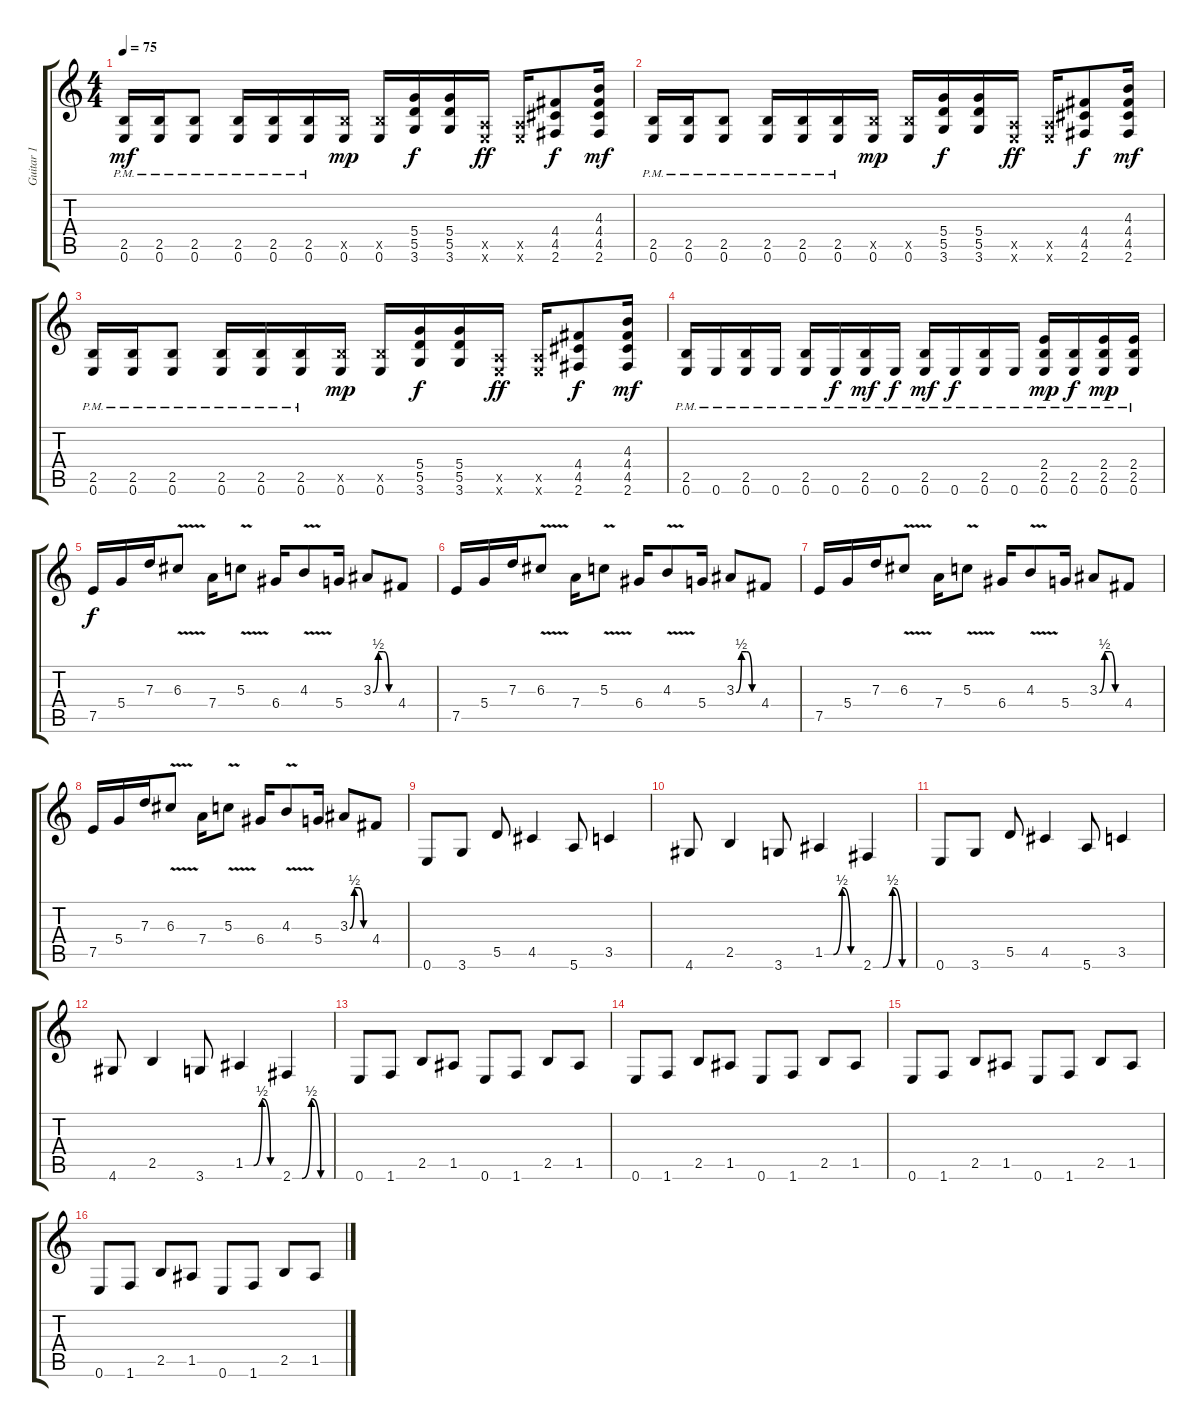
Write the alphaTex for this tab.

\track ("Guitar 1" "Guitar 1") {instrument overdrivenguitar}
\staff {score tabs}
\tuning (E4 B3 G3 D3 A2 E2) {hide}
\ts (4 4)
\tempo 75
\clef g2
\ks c
(2.5{pm} 0.6{pm}).16{dy mf} (2.5{pm} 0.6{pm}).16 (2.5{pm} 0.6).8 (2.5{pm} 0.6{pm}).16 (2.5{pm} 0.6{pm}).16 (2.5{pm} 0.6{pm}).16 (2.5{x} 0.6).16{dy mp} (2.5{x} 0.6).16 (5.4 5.5 3.6).16{dy f} (5.4 5.5 3.6).16 (0.5{x} 0.6{x}).16{dy ff} (0.5{x} 0.6{x}).16 (4.4 4.5 2.6).8{dy f} (4.3 4.4 4.5 2.6).16{dy mf} |
(2.5{pm} 0.6{pm}).16 (2.5{pm} 0.6{pm}).16 (2.5{pm} 0.6).8 (2.5{pm} 0.6{pm}).16 (2.5{pm} 0.6{pm}).16 (2.5{pm} 0.6{pm}).16 (2.5{x} 0.6).16{dy mp} (2.5{x} 0.6).16 (5.4 5.5 3.6).16{dy f} (5.4 5.5 3.6).16 (0.5{x} 0.6{x}).16{dy ff} (0.5{x} 0.6{x}).16 (4.4 4.5 2.6).8{dy f} (4.3 4.4 4.5 2.6).16{dy mf} |
(2.5{pm} 0.6{pm}).16 (2.5{pm} 0.6{pm}).16 (2.5{pm} 0.6).8 (2.5{pm} 0.6{pm}).16 (2.5{pm} 0.6{pm}).16 (2.5{pm} 0.6{pm}).16 (2.5{x} 0.6).16{dy mp} (2.5{x} 0.6).16 (5.4 5.5 3.6).16{dy f} (5.4 5.5 3.6).16 (0.5{x} 0.6{x}).16{dy ff} (0.5{x} 0.6{x}).16 (4.4 4.5 2.6).8{dy f} (4.3 4.4 4.5 2.6).16{dy mf} |
(2.5{pm} 0.6{pm}).16 0.6{pm}.16 (2.5{pm} 0.6{pm}).16 0.6{pm}.16 (2.5{pm} 0.6{pm}).16 0.6{pm}.16{dy f} (2.5{pm} 0.6{pm}).16{dy mf} 0.6{pm}.16{dy f} (2.5{pm} 0.6{pm}).16{dy mf} 0.6{pm}.16{dy f} (2.5{pm} 0.6{pm}).16 0.6{pm}.16 (2.4{pm} 2.5{pm} 0.6{pm}).16{dy mp} (2.5{pm} 0.6{pm}).16{dy f} (2.4{pm} 2.5{pm} 0.6).16{dy mp} (2.4 2.5{pm} 0.6).16 |
7.5.16{dy f} 5.4.16 7.3.16 6.3{v}.8 7.4.16 5.3{v}.8 6.4.16 4.3{v}.8 5.4.16 3.3{be (custom 0 0 15 2 30 2 45 0 60 0)}.8 4.4.8 |
7.5.16 5.4.16 7.3.16 6.3{v}.8 7.4.16 5.3{v}.8 6.4.16 4.3{v}.8 5.4.16 3.3{be (custom 0 0 15 2 30 2 45 0 60 0)}.8 4.4.8 |
7.5.16 5.4.16 7.3.16 6.3{v}.8 7.4.16 5.3{v}.8 6.4.16 4.3{v}.8 5.4.16 3.3{be (custom 0 0 15 2 30 2 45 0 60 0)}.8 4.4.8 |
7.5.16 5.4.16 7.3.16 6.3{v}.8 7.4.16 5.3{v}.8 6.4.16 4.3{v}.8 5.4.16 3.3{be (custom 0 0 15 2 30 2 45 0 60 0)}.8 4.4.8 |
0.6.8 3.6.8 5.5.8 4.5.4 5.6.8 3.5.4 |
4.6.8 2.5.4 3.6.8 1.5{be (custom 0 0 15 0 30 2 45 0 60 0)}.4 2.6{be (custom 0 0 15 0 30 2 45 0 60 0)}.4 |
0.6.8 3.6.8 5.5.8 4.5.4 5.6.8 3.5.4 |
4.6.8 2.5.4 3.6.8 1.5{be (custom 0 0 15 0 30 2 45 0 60 0)}.4 2.6{be (custom 0 0 15 0 30 2 45 0 60 0)}.4 |
0.6.8 1.6.8 2.5.8 1.5.8 0.6.8 1.6.8 2.5.8 1.5.8 |
0.6.8 1.6.8 2.5.8 1.5.8 0.6.8 1.6.8 2.5.8 1.5.8 |
0.6.8 1.6.8 2.5.8 1.5.8 0.6.8 1.6.8 2.5.8 1.5.8 |
0.6.8 1.6.8 2.5.8 1.5.8 0.6.8 1.6.8 2.5.8 1.5.8
